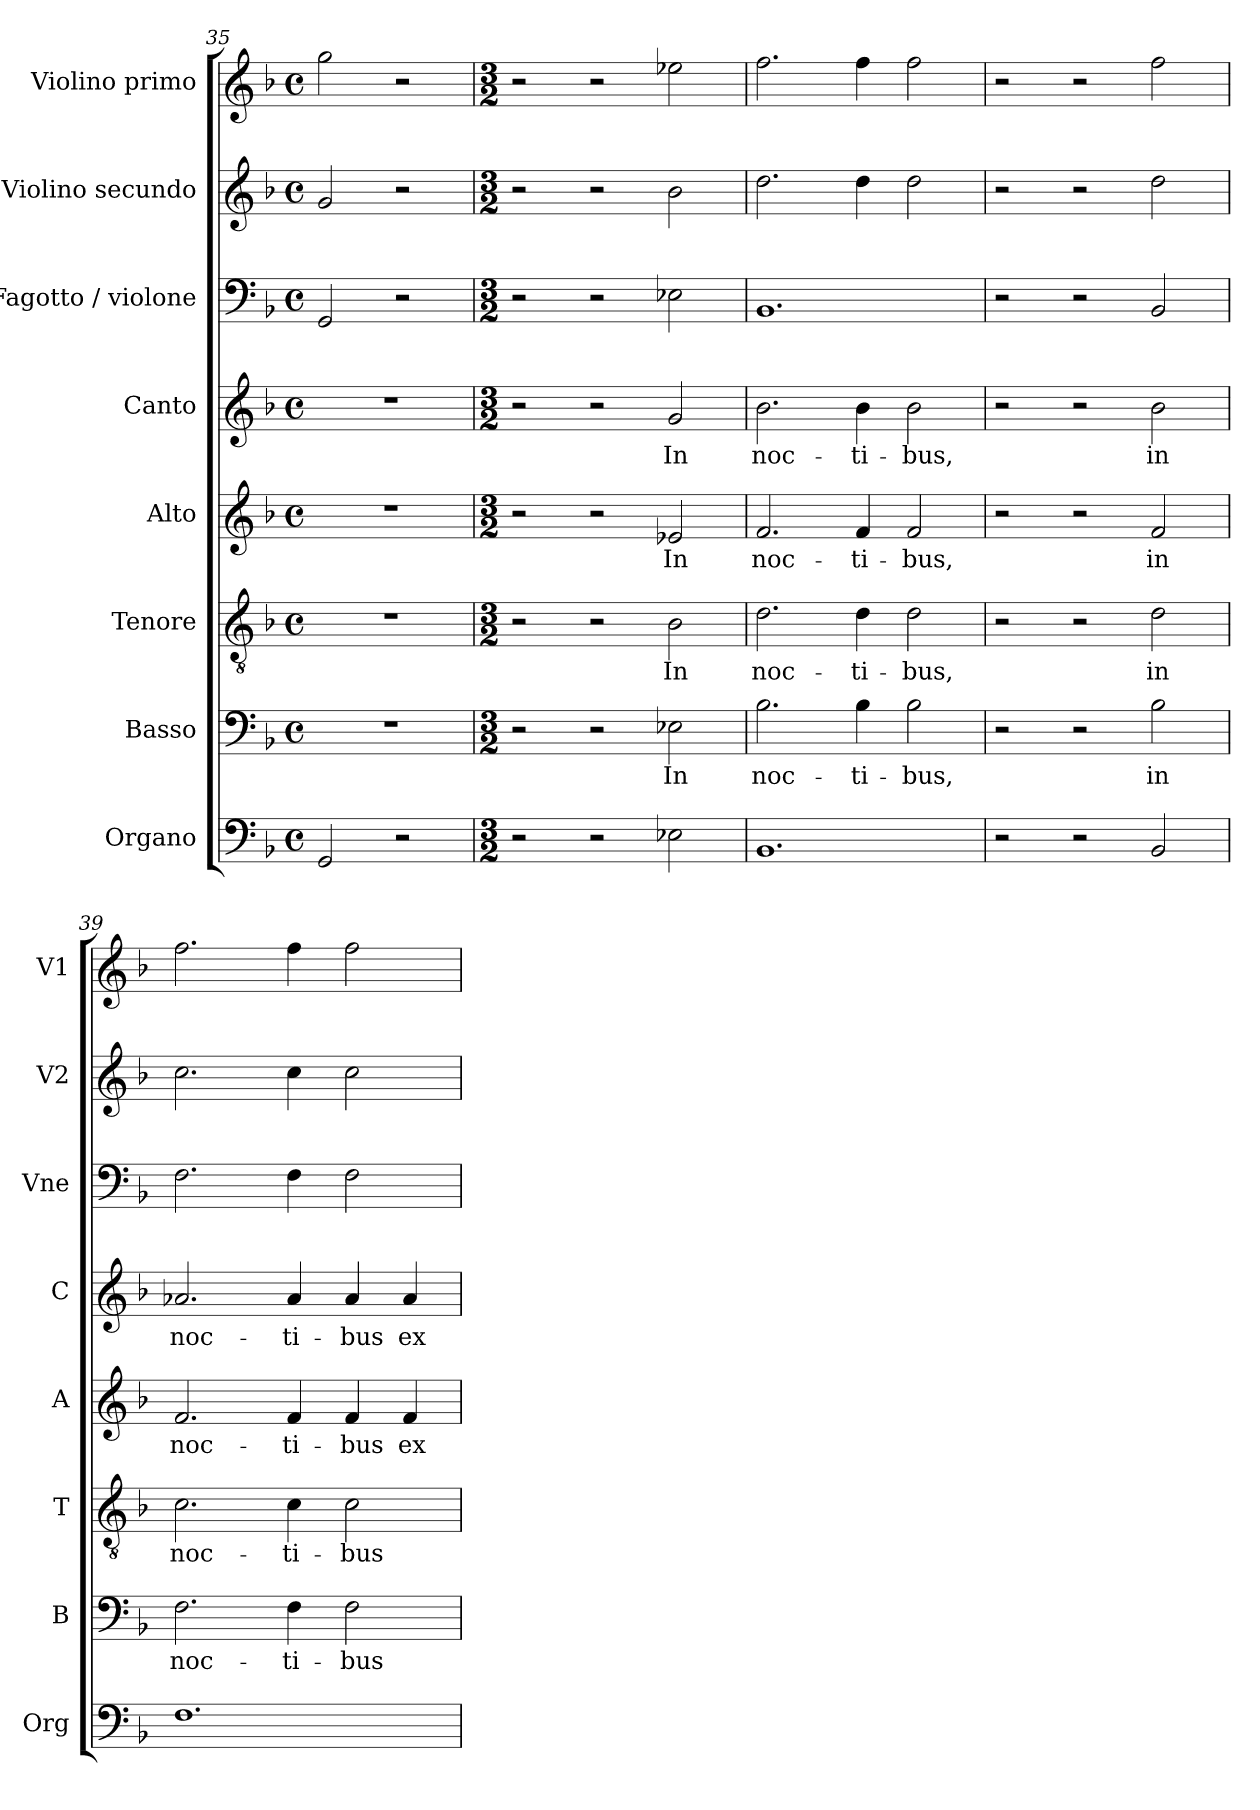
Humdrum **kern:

**kern	**kern	**text	**kern	**text	**kern	**text	**kern	**text	**kern	**kern	**kern
*part8	*part7	*part7	*part6	*part6	*part5	*part5	*part4	*part4	*part3	*part2	*part1
*staff8	*staff7	*staff7	*staff6	*staff6	*staff5	*staff5	*staff4	*staff4	*staff3	*staff2	*staff1
*I"Organo	*I"Basso	*	*I"Tenore	*	*I"Alto	*	*I"Canto	*	*I"Fagotto / violone	*I"Violino secundo	*I"Violino primo
*I'Org	*I'B	*	*I'T	*	*I'A	*	*I'C	*	*I'Vne	*I'V2	*I'V1
*clefF4	*clefF4	*	*clefGv2	*	*clefG2	*	*clefG2	*	*clefF4	*clefG2	*clefG2
*k[b-]	*k[b-]	*	*k[b-]	*	*k[b-]	*	*k[b-]	*	*k[b-]	*k[b-]	*k[b-]
*F:	*F:	*	*F:	*	*F:	*	*F:	*	*F:	*F:	*F:
*M4/4	*M4/4	*	*M4/4	*	*M4/4	*	*M4/4	*	*M4/4	*M4/4	*M4/4
*met(c)	*met(c)	*	*met(c)	*	*met(c)	*	*met(c)	*	*met(c)	*met(c)	*met(c)
=35	=35	=35	=35	=35	=35	=35	=35	=35	=35	=35	=35
2GG/	1r	.	1r	.	1r	.	1r	.	2GG/	2g/	2gg\
2r	.	.	.	.	.	.	.	.	2r	2r	2r
!!LO:LB:g=z
=36	=36	=36	=36	=36	=36	=36	=36	=36	=36	=36	=36
*M3/2	*M3/2	*	*M3/2	*	*M3/2	*	*M3/2	*	*M3/2	*M3/2	*M3/2
2r	2r	.	2r	.	2r	.	2r	.	2r	2r	2r
2r	2r	.	2r	.	2r	.	2r	.	2r	2r	2r
!	!	!LO:LY:b	!	!LO:LY:b	!	!LO:LY:b	!	!LO:LY:b	!	!	!
2E-X\	2E-X\	In	2B-\	In	2e-X/	In	2g/	In	2E-X\	2b-\	2ee-X\
=37	=37	=37	=37	=37	=37	=37	=37	=37	=37	=37	=37
!	!	!LO:LY:b	!	!LO:LY:b	!	!LO:LY:b	!	!LO:LY:b	!	!	!
1.BB-	2.B-\	noc-	2.d\	noc-	2.f/	noc-	2.b-\	noc-	1.BB-	2.dd\	2.ff\
!	!	!LO:LY:b	!	!LO:LY:b	!	!LO:LY:b	!	!LO:LY:b	!	!	!
.	4B-\	-ti-	4d\	-ti-	4f/	-ti-	4b-\	-ti-	.	4dd\	4ff\
!	!	!LO:LY:b	!	!LO:LY:b	!	!LO:LY:b	!	!LO:LY:b	!	!	!
.	2B-\	-bus,	2d\	-bus,	2f/	-bus,	2b-\	-bus,	.	2dd\	2ff\
=38	=38	=38	=38	=38	=38	=38	=38	=38	=38	=38	=38
2r	2r	.	2r	.	2r	.	2r	.	2r	2r	2r
2r	2r	.	2r	.	2r	.	2r	.	2r	2r	2r
!	!	!LO:LY:b	!	!LO:LY:b	!	!LO:LY:b	!	!LO:LY:b	!	!	!
2BB-/	2B-\	in	2d\	in	2f/	in	2b-\	in	2BB-/	2dd\	2ff\
=39	=39	=39	=39	=39	=39	=39	=39	=39	=39	=39	=39
!	!	!LO:LY:b	!	!LO:LY:b	!	!LO:LY:b	!	!LO:LY:b	!	!	!
1.F	2.F\	noc-	2.c\	noc-	2.f/	noc-	2.a-X/	noc-	2.F\	2.cc\	2.ff\
!	!	!LO:LY:b	!	!LO:LY:b	!	!LO:LY:b	!	!LO:LY:b	!	!	!
.	4F\	-ti-	4c\	-ti-	4f/	-ti-	4a-/	-ti-	4F\	4cc\	4ff\
!	!	!LO:LY:b	!	!LO:LY:b	!	!LO:LY:b	!	!LO:LY:b	!	!	!
.	2F\	-bus	2c\	-bus	4f/	-bus	4a-/	-bus	2F\	2cc\	2ff\
!	!	!	!	!	!	!LO:LY:b	!	!LO:LY:b	!	!	!
.	.	.	.	.	4f/	ex-	4a-/	ex-	.	.	.
=	=	=	=	=	=	=	=	=	=	=	=
*-	*-	*-	*-	*-	*-	*-	*-	*-	*-	*-	*-
